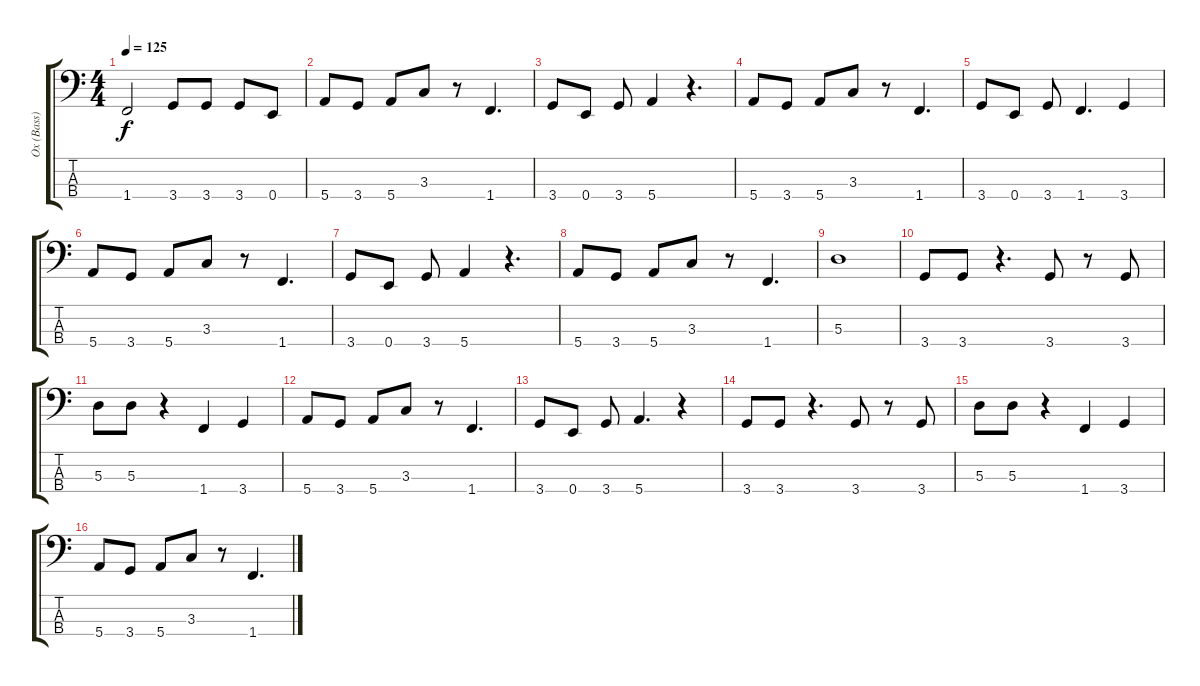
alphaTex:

\track ("Ox (Bass)" "Ox (Bass)") {instrument electricbasspick}
\staff {score tabs}
\tuning (G2 D2 A1 E1) {hide}
\ts (4 4)
\tempo 125
\clef f4
\ks c
1.4{t}.2{dy f} 3.4.8 3.4.8 3.4.8 0.4.8 |
5.4.8 3.4.8 5.4.8 3.3.8 r.8 1.4.4{d} |
3.4.8 0.4.8 3.4.8 5.4.4 r.4{d} |
5.4.8 3.4.8 5.4.8 3.3.8 r.8 1.4.4{d} |
3.4.8 0.4.8 3.4.8 1.4.4{d} 3.4.4 |
5.4.8 3.4.8 5.4.8 3.3.8 r.8 1.4.4{d} |
3.4.8 0.4.8 3.4.8 5.4.4 r.4{d} |
5.4.8 3.4.8 5.4.8 3.3.8 r.8 1.4.4{d} |
5.3.1 |
3.4.8 3.4.8 r.4{d} 3.4.8 r.8 3.4.8 |
5.3.8 5.3.8 r.4 1.4.4 3.4.4 |
5.4.8 3.4.8 5.4.8 3.3.8 r.8 1.4.4{d} |
3.4.8 0.4.8 3.4.8 5.4.4{d} r.4 |
3.4.8 3.4.8 r.4{d} 3.4.8 r.8 3.4.8 |
5.3.8 5.3.8 r.4 1.4.4 3.4.4 |
5.4.8 3.4.8 5.4.8 3.3.8 r.8 1.4.4{d}
